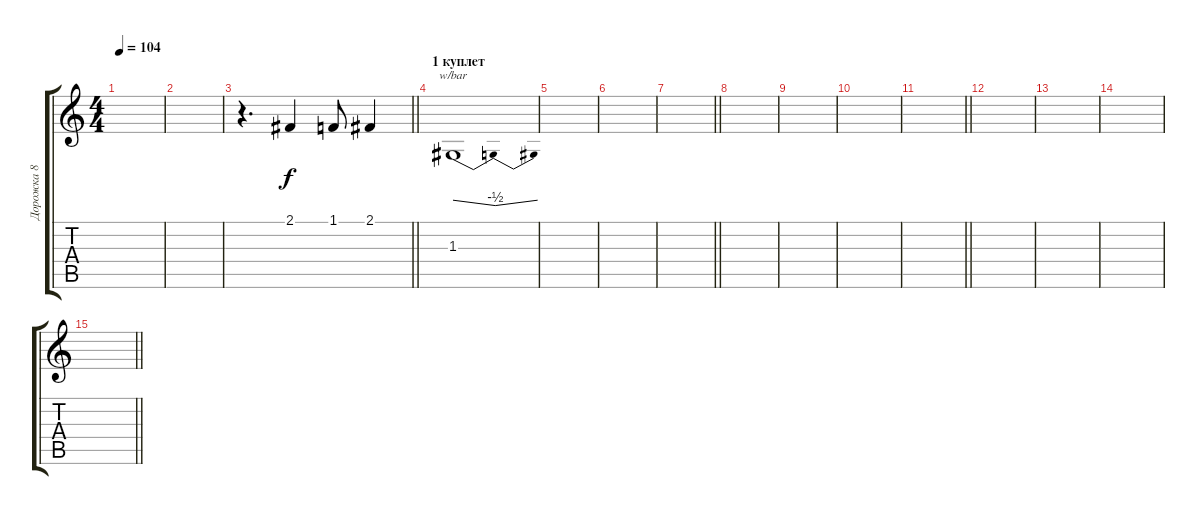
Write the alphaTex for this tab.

\track ("Дорожка 8" "Дорожка 8") {instrument electricgrandpiano}
\staff {score tabs}
\tuning (E4 B3 G3 D3 A2 E2) {hide}
\ts (4 4)
\tempo 104
\clef g2
\ks c
|
|
\barLineRight lightlight
r.4{d} 2.1.4 1.1.8 2.1.4 |
\section ("" "1 куплет ")
1.3.1{tbe (dip default 0 0 30 -2 60 0)} |
|
|
\barLineRight lightlight
|
|
|
|
\barLineRight lightlight
|
|
|
|
\barLineRight lightlight
